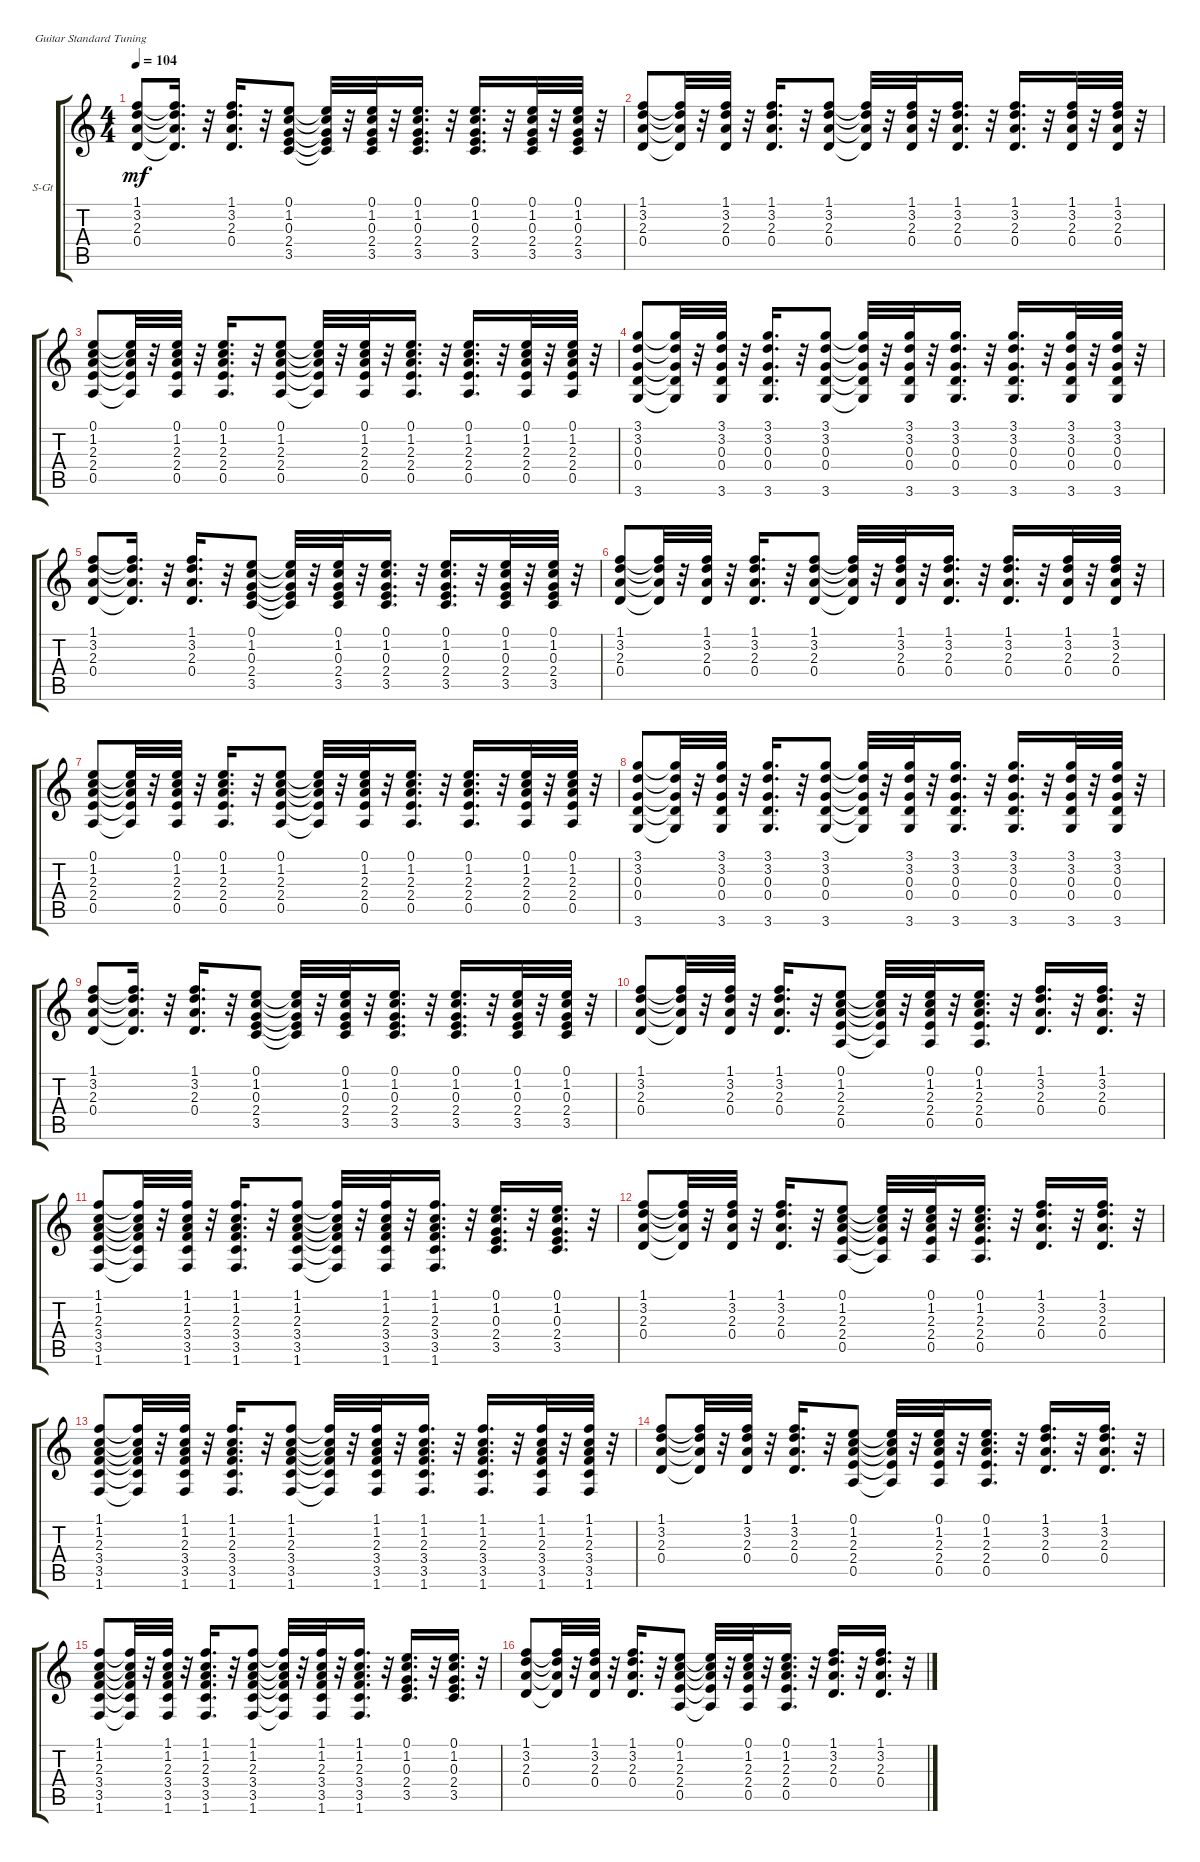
\bracketExtendMode groupsimilarinstruments
\firstSystemTrackNameOrientation horizontal
\otherSystemsTrackNameOrientation horizontal
\track ("" "S-Gt") {instrument acousticguitarsteel}
\staff {score tabs}
\tuning (E4 B3 G3 D3 A2 E2)
\ts (4 4)
\tempo 104
\clef g2
\ks c
(1.1 3.2 2.3 0.4).8{dy mf} (1.1{t} 3.2{t} 2.3{t} 0.4{t}).16{d} r.32 (1.1 3.2 2.3 0.4).16{d} r.32 (2.4 0.1 1.2 0.3 3.5).8 (2.4{t} 0.1{t} 1.2{t} 0.3{t} 3.5{t}).32 r.32 (0.1 1.2 0.3 2.4 3.5).32 r.32 (0.1 1.2 0.3 2.4 3.5).16{d} r.32 (0.1 1.2 0.3 2.4 3.5).16{d} r.32 (0.1 1.2 0.3 2.4 3.5).32 r.32 (0.1 1.2 0.3 2.4 3.5).32 r.32 |
(1.1 3.2 2.3 0.4).8 (1.1{t} 3.2{t} 2.3{t} 0.4{t}).32 r.32 (1.1 3.2 2.3 0.4).32 r.32 (1.1 3.2 2.3 0.4).16{d} r.32 (1.1 3.2 2.3 0.4).8 (1.1{t} 3.2{t} 2.3{t} 0.4{t}).32 r.32 (1.1 3.2 2.3 0.4).32 r.32 (1.1 3.2 2.3 0.4).16{d} r.32 (1.1 3.2 2.3 0.4).16{d} r.32 (1.1 3.2 2.3 0.4).32 r.32 (1.1 3.2 2.3 0.4).32 r.32 |
(0.1 1.2 2.3 2.4 0.5).8 (0.1{t} 1.2{t} 2.3{t} 2.4{t} 0.5{t}).32 r.32 (0.1 1.2 2.3 2.4 0.5).32 r.32 (0.1 1.2 2.3 2.4 0.5).16{d} r.32 (0.1 1.2 2.3 2.4 0.5).8 (0.1{t} 1.2{t} 2.3{t} 2.4{t} 0.5{t}).32 r.32 (0.1 1.2 2.3 2.4 0.5).32 r.32 (0.1 1.2 2.3 2.4 0.5).16{d} r.32 (0.1 1.2 2.3 2.4 0.5).16{d} r.32 (0.1 1.2 2.3 2.4 0.5).32 r.32 (0.1 1.2 2.3 2.4 0.5).32 r.32 |
(0.3 3.2 3.1 0.4 3.6).8 (0.3{t} 3.2{t} 3.1{t} 0.4{t} 3.6{t}).32 r.32 (3.1 3.2 0.3 0.4 3.6).32 r.32 (3.1 3.2 0.3 0.4 3.6).16{d} r.32 (0.3 3.2 3.1 0.4 3.6).8 (0.3{t} 3.2{t} 3.1{t} 0.4{t} 3.6{t}).32 r.32 (3.1 3.2 0.3 0.4 3.6).32 r.32 (3.1 3.2 0.3 0.4 3.6).16{d} r.32 (3.1 3.2 0.3 0.4 3.6).16{d} r.32 (3.1 3.2 0.3 0.4 3.6).32 r.32 (3.1 3.2 0.3 0.4 3.6).32 r.32 |
(1.1 3.2 2.3 0.4).8 (1.1{t} 3.2{t} 2.3{t} 0.4{t}).16{d} r.32 (1.1 3.2 2.3 0.4).16{d} r.32 (2.4 0.1 1.2 0.3 3.5).8 (2.4{t} 0.1{t} 1.2{t} 0.3{t} 3.5{t}).32 r.32 (0.1 1.2 0.3 2.4 3.5).32 r.32 (0.1 1.2 0.3 2.4 3.5).16{d} r.32 (0.1 1.2 0.3 2.4 3.5).16{d} r.32 (0.1 1.2 0.3 2.4 3.5).32 r.32 (0.1 1.2 0.3 2.4 3.5).32 r.32 |
(1.1 3.2 2.3 0.4).8 (1.1{t} 3.2{t} 2.3{t} 0.4{t}).32 r.32 (1.1 3.2 2.3 0.4).32 r.32 (1.1 3.2 2.3 0.4).16{d} r.32 (1.1 3.2 2.3 0.4).8 (1.1{t} 3.2{t} 2.3{t} 0.4{t}).32 r.32 (1.1 3.2 2.3 0.4).32 r.32 (1.1 3.2 2.3 0.4).16{d} r.32 (1.1 3.2 2.3 0.4).16{d} r.32 (1.1 3.2 2.3 0.4).32 r.32 (1.1 3.2 2.3 0.4).32 r.32 |
(0.1 1.2 2.3 2.4 0.5).8 (0.1{t} 1.2{t} 2.3{t} 2.4{t} 0.5{t}).32 r.32 (0.1 1.2 2.3 2.4 0.5).32 r.32 (0.1 1.2 2.3 2.4 0.5).16{d} r.32 (0.1 1.2 2.3 2.4 0.5).8 (0.1{t} 1.2{t} 2.3{t} 2.4{t} 0.5{t}).32 r.32 (0.1 1.2 2.3 2.4 0.5).32 r.32 (0.1 1.2 2.3 2.4 0.5).16{d} r.32 (0.1 1.2 2.3 2.4 0.5).16{d} r.32 (0.1 1.2 2.3 2.4 0.5).32 r.32 (0.1 1.2 2.3 2.4 0.5).32 r.32 |
(0.3 3.2 3.1 0.4 3.6).8 (0.3{t} 3.2{t} 3.1{t} 0.4{t} 3.6{t}).32 r.32 (3.1 3.2 0.3 0.4 3.6).32 r.32 (3.1 3.2 0.3 0.4 3.6).16{d} r.32 (0.3 3.2 3.1 0.4 3.6).8 (0.3{t} 3.2{t} 3.1{t} 0.4{t} 3.6{t}).32 r.32 (3.1 3.2 0.3 0.4 3.6).32 r.32 (3.1 3.2 0.3 0.4 3.6).16{d} r.32 (3.1 3.2 0.3 0.4 3.6).16{d} r.32 (3.1 3.2 0.3 0.4 3.6).32 r.32 (3.1 3.2 0.3 0.4 3.6).32 r.32 |
(1.1 3.2 2.3 0.4).8 (1.1{t} 3.2{t} 2.3{t} 0.4{t}).16{d} r.32 (1.1 3.2 2.3 0.4).16{d} r.32 (2.4 0.1 1.2 0.3 3.5).8 (2.4{t} 0.1{t} 1.2{t} 0.3{t} 3.5{t}).32 r.32 (0.1 1.2 0.3 2.4 3.5).32 r.32 (0.1 1.2 0.3 2.4 3.5).16{d} r.32 (0.1 1.2 0.3 2.4 3.5).16{d} r.32 (0.1 1.2 0.3 2.4 3.5).32 r.32 (0.1 1.2 0.3 2.4 3.5).32 r.32 |
(1.1 3.2 2.3 0.4).8 (1.1{t} 3.2{t} 2.3{t} 0.4{t}).32 r.32 (1.1 3.2 2.3 0.4).32 r.32 (1.1 3.2 2.3 0.4).16{d} r.32 (0.1 1.2 2.3 2.4 0.5).8 (0.1{t} 1.2{t} 2.3{t} 2.4{t} 0.5{t}).32 r.32 (0.1 1.2 2.3 2.4 0.5).32 r.32 (0.1 1.2 2.3 2.4 0.5).16{d} r.32 (1.1 3.2 2.3 0.4).16{d} r.32 (1.1 3.2 2.3 0.4).16{d} r.32 |
(1.1 1.2 2.3 3.4 3.5 1.6).8 (1.1{t} 1.2{t} 2.3{t} 3.4{t} 3.5{t} 1.6{t}).32 r.32 (1.1 1.2 2.3 3.4 3.5 1.6).32 r.32 (1.1 1.2 2.3 3.4 3.5 1.6).16{d} r.32 (1.1 1.2 2.3 3.4 3.5 1.6).8 (1.1{t} 1.2{t} 2.3{t} 3.4{t} 3.5{t} 1.6{t}).32 r.32 (1.1 1.2 2.3 3.4 3.5 1.6).32 r.32 (1.1 1.2 2.3 3.4 3.5 1.6).16{d} r.32 (0.1 1.2 0.3 2.4 3.5).16{d} r.32 (0.1 1.2 0.3 2.4 3.5).16{d} r.32 |
(1.1 3.2 2.3 0.4).8 (1.1{t} 3.2{t} 2.3{t} 0.4{t}).32 r.32 (1.1 3.2 2.3 0.4).32 r.32 (1.1 3.2 2.3 0.4).16{d} r.32 (0.1 1.2 2.3 2.4 0.5).8 (0.1{t} 1.2{t} 2.3{t} 2.4{t} 0.5{t}).32 r.32 (0.1 1.2 2.3 2.4 0.5).32 r.32 (0.1 1.2 2.3 2.4 0.5).16{d} r.32 (1.1 3.2 2.3 0.4).16{d} r.32 (1.1 3.2 2.3 0.4).16{d} r.32 |
(1.1 1.2 2.3 3.4 3.5 1.6).8 (1.1{t} 1.2{t} 2.3{t} 3.4{t} 3.5{t} 1.6{t}).32 r.32 (1.1 1.2 2.3 3.4 3.5 1.6).32 r.32 (1.1 1.2 2.3 3.4 3.5 1.6).16{d} r.32 (1.1 1.2 2.3 3.4 3.5 1.6).8 (1.1{t} 1.2{t} 2.3{t} 3.4{t} 3.5{t} 1.6{t}).32 r.32 (1.1 1.2 2.3 3.4 3.5 1.6).32 r.32 (1.1 1.2 2.3 3.4 3.5 1.6).16{d} r.32 (1.1 1.2 2.3 3.4 3.5 1.6).16{d} r.32 (1.1 1.2 2.3 3.4 3.5 1.6).32 r.32 (1.1 1.2 2.3 3.4 3.5 1.6).32 r.32 |
(1.1 3.2 2.3 0.4).8 (1.1{t} 3.2{t} 2.3{t} 0.4{t}).32 r.32 (1.1 3.2 2.3 0.4).32 r.32 (1.1 3.2 2.3 0.4).16{d} r.32 (0.1 1.2 2.3 2.4 0.5).8 (0.1{t} 1.2{t} 2.3{t} 2.4{t} 0.5{t}).32 r.32 (0.1 1.2 2.3 2.4 0.5).32 r.32 (0.1 1.2 2.3 2.4 0.5).16{d} r.32 (1.1 3.2 2.3 0.4).16{d} r.32 (1.1 3.2 2.3 0.4).16{d} r.32 |
(1.1 1.2 2.3 3.4 3.5 1.6).8 (1.1{t} 1.2{t} 2.3{t} 3.4{t} 3.5{t} 1.6{t}).32 r.32 (1.1 1.2 2.3 3.4 3.5 1.6).32 r.32 (1.1 1.2 2.3 3.4 3.5 1.6).16{d} r.32 (1.1 1.2 2.3 3.4 3.5 1.6).8 (1.1{t} 1.2{t} 2.3{t} 3.4{t} 3.5{t} 1.6{t}).32 r.32 (1.1 1.2 2.3 3.4 3.5 1.6).32 r.32 (1.1 1.2 2.3 3.4 3.5 1.6).16{d} r.32 (0.1 1.2 0.3 2.4 3.5).16{d} r.32 (0.1 1.2 0.3 2.4 3.5).16{d} r.32 |
(1.1 3.2 2.3 0.4).8 (1.1{t} 3.2{t} 2.3{t} 0.4{t}).32 r.32 (1.1 3.2 2.3 0.4).32 r.32 (1.1 3.2 2.3 0.4).16{d} r.32 (0.1 1.2 2.3 2.4 0.5).8 (0.1{t} 1.2{t} 2.3{t} 2.4{t} 0.5{t}).32 r.32 (0.1 1.2 2.3 2.4 0.5).32 r.32 (0.1 1.2 2.3 2.4 0.5).16{d} r.32 (1.1 3.2 2.3 0.4).16{d} r.32 (1.1 3.2 2.3 0.4).16{d} r.32
